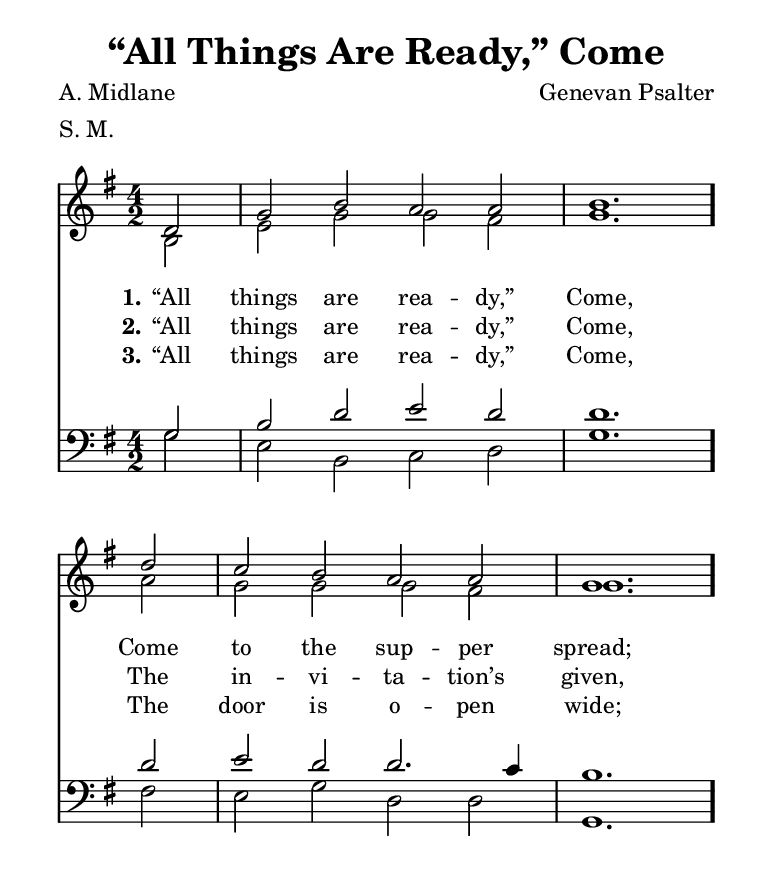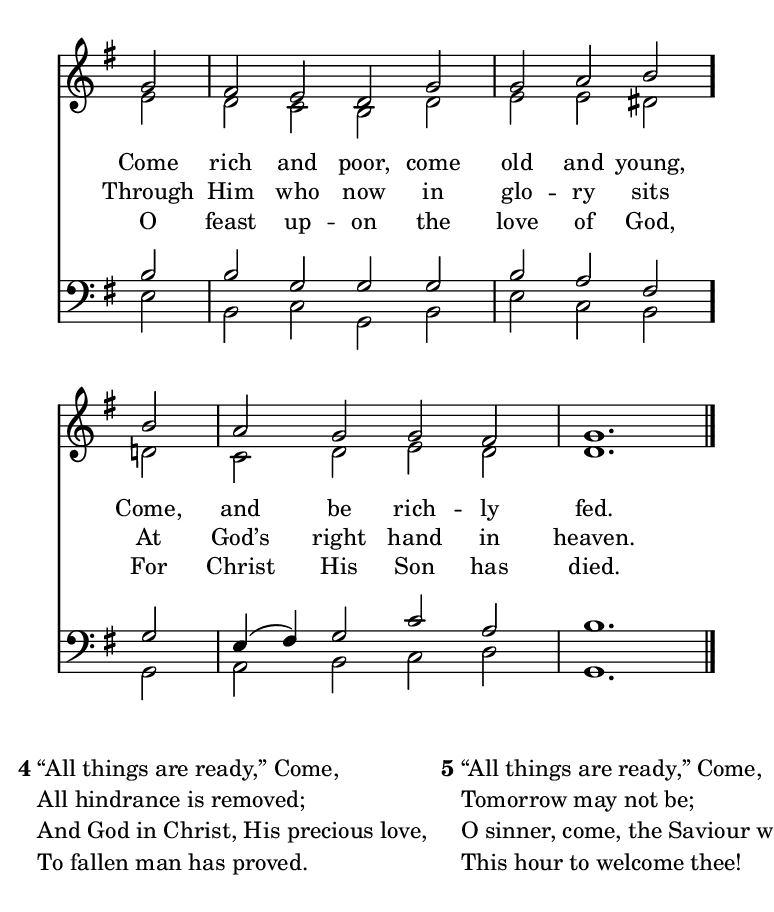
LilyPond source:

\include "common/global.ily"
\paper {
  \include "common/paper.ily"
  ragged-bottom = ##t
  %ragged-last-bottom = ##t
  systems-per-page = 2
  %page-count = ##f
}

\header{
  hymnnumber = "121"
  title = "“All Things Are Ready,” Come"
  tunename = "St. Michael"
  meter = "S. M."
  poet = "A. Midlane"
  composer = "Genevan Psalter"
  %copyright = ""
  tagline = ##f
}

% for fermata in MIDI
ta = { \tempo 2=80 }
tb = { \tempo 2=40 }

patternAA = { c2 | c2      c2 c2  c2 | c1. }
patternAB = { c2 | c2      c2 c2. c4 | c1. }
patternAC = { c2 | c4( c4) c2 c2  c2 | c1. }

patternBA = { c2 }

global = {
  \include "common/overrides.ily"
  \override Staff.TimeSignature.style = #'()
  \time 4/2
  \override Score.MetronomeMark.transparent = ##t % hide all fermata changes too
  \ta
  \key g \major
  \partial 2
  \autoBeamOff
}

notesSoprano = {
\global
\relative c' {

  \changePitch \patternAA { d | g b a a | b }
  \changePitch \patternAA { d | c b a a | g }
  \changePitch \patternBA { g | fis e d g | g a b }
  \changePitch \patternAA { b | a g g fis | g }

  \bar "|."

}
}

notesAlto = {
\global
\relative e' {

  \changePitch \patternAA { b | e g g fis | g }
  \changePitch \patternAA { a | g g g fis | g }
  \changePitch \patternBA { e | d c b d | e e dis }
  \changePitch \patternAA { d! | c d e d | d }

}
}

notesTenor = {
\global
\relative a {

  \changePitch \patternAA { g | b d e d | d }
  \changePitch \patternAB { d | e d d c | b }
  \changePitch \patternBA { b | b g g g | b a fis }
  \changePitch \patternAC { g | e( fis) g c a | b }

}
}

notesBass = {
\global
\relative f {

  \changePitch \patternAA { g | e b c d | g }
  \changePitch \patternAA { fis | e g d d | g, }
  \changePitch \patternBA { e' | b c g b | e c b }
  \changePitch \patternAA { g | a b c d | g, }

}
}

wordsA = \lyricmode {
\set stanza = "1."

“All things are rea -- dy,” Come, \bar "."
Come to the sup -- per spread; \bar "." \break
Come rich and poor, come old and young, \bar "."
Come, and be rich -- ly fed. \bar "." \break

}

wordsB = \lyricmode {
\set stanza = "2."

“All things are rea -- dy,” Come,

The in -- vi -- ta -- tion’s given,
Through Him who now in glo -- ry sits
At God’s right hand in heaven.

}

wordsC = \lyricmode {
\set stanza = "3."

“All things are rea -- dy,” Come,
The door is o -- pen wide;
O feast up -- on the love of God,
For Christ His Son has died.

}

wordsD = \markuplist {

\line { “All things are ready,” Come, }
\line { All hindrance is removed; }
\line { And God in Christ, His precious love, }
\line { To fallen man has proved. }

}

wordsE = \markuplist {

\line { “All things are ready,” Come, }
\line { Tomorrow may not be; }
\line { O sinner, come, the Saviour waits }
\line { This hour to welcome thee! }

}

\score {
  \context ChoirStaff <<
    \context Staff = upper <<
      \set ChoirStaff.systemStartDelimiter = #'SystemStartBar
      \context Voice  = sopranos { \voiceOne << \notesSoprano >> }
      \context Voice  = altos { \voiceTwo << \notesAlto >> }
      \context Lyrics = one   \lyricsto sopranos \wordsA
      \context Lyrics = two   \lyricsto sopranos \wordsB
      \context Lyrics = three \lyricsto sopranos \wordsC
    >>
    \context Staff = men <<
      \clef bass
      \context Voice  = tenors { \voiceOne << \notesTenor >> }
      \context Voice  = basses { \voiceTwo << \notesBass >> }
    >>
  >>
  \layout {
    \include "common/layout.ily"
  }
  \midi{
    \include "common/midi.ily"
  }
}

\noPageBreak

\markup { \fill-line {
  \hspace #0.1
  \line{ \bold 4 \column { \wordsD } }
  \hspace #0.1
  \line{ \bold 5 \column { \wordsE } }
  \hspace #0.1
} }

\version "2.18.0"  % necessary for upgrading to future LilyPond versions.

% vi:set et ts=2 sw=2 ai nocindent syntax=lilypond
